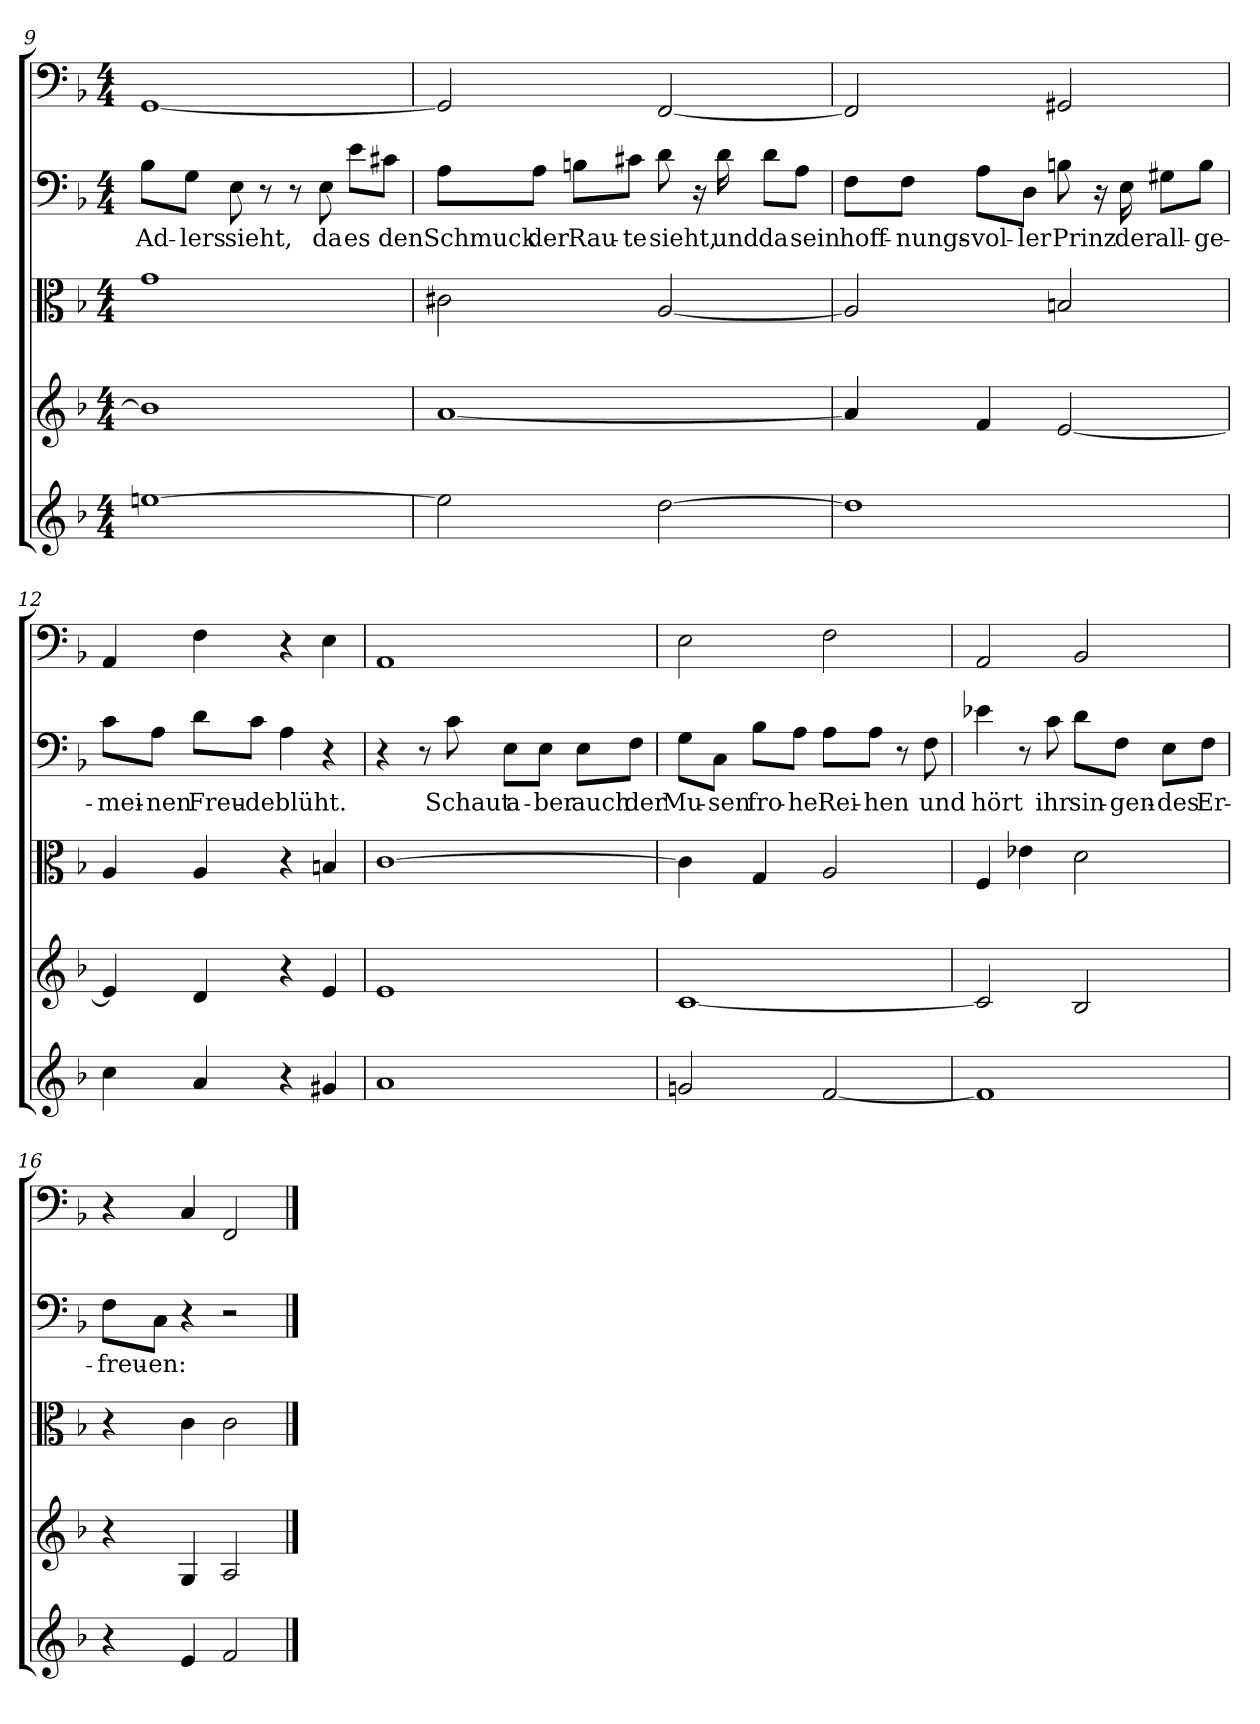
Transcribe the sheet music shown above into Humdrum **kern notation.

**kern	**kern	**kern	**kern	**text	**kern
*part5	*part4	*part3	*part2	*part2	*part1
*staff5	*staff4	*staff3	*staff2	*staff2	*staff1
*clefG2	*clefG2	*clefC3	*clefF4	*	*clefF4
*k[b-]	*k[b-]	*k[b-]	*k[b-]	*	*k[b-]
*F:	*F:	*F:	*F:	*	*F:
*M4/4	*M4/4	*M4/4	*M4/4	*	*M4/4
=9	=9	=9	=9	=9	=9
[1een\	1b-\]	1g\	8B-\L	Ad-	[1GG/
.	.	.	8G\J	-lers	.
.	.	.	8E\	sieht,	.
.	.	.	8r	.	.
.	.	.	8r	.	.
.	.	.	8E\	da	.
.	.	.	8e\L	es	.
.	.	.	8c#X\J	den	.
=10	=10	=10	=10	=10	=10
2ee\]	[1a/	2c#X\	8A\L	Schmuck	2GG/]
.	.	.	8A\J	der	.
.	.	.	8Bn\L	Rau-	.
.	.	.	8c#X\J	-te	.
[2dd\	.	[2A/	8d\	sieht,	[2FF/
.	.	.	16r	.	.
.	.	.	16d\	und	.
.	.	.	8d\L	da	.
.	.	.	8A\J	sein	.
=11	=11	=11	=11	=11	=11
1dd\]	4a/]	2A/]	8F\L	hoff-	2FF/]
.	.	.	8F\J	-nungs-	.
.	4f/	.	8A\L	-vol-	.
.	.	.	8D\J	-ler	.
.	[2e/	2Bn/	8Bn\	Prinz	2GG#X/
.	.	.	16r	.	.
.	.	.	16E\	der	.
.	.	.	8G#X\L	all-	.
.	.	.	8B\J	-ge-	.
=12	=12	=12	=12	=12	=12
4cc\	4e/]	4A/	8c\L	-mei-	4AA/
.	.	.	8A\J	-nen	.
4a/	4d/	4A/	8d\L	Freu-	4F\
.	.	.	8c\J	-de	.
4r	4r	4r	4A\	blüht.	4r
4g#X/	4e/	4Bn/	4r	.	4E\
=13	=13	=13	=13	=13	=13
1a/	1e/	[1c\	4r	.	1AA/
.	.	.	8r	.	.
.	.	.	8c\	Schaut	.
.	.	.	8E\L	a-	.
.	.	.	8E\J	-ber	.
.	.	.	8E\L	auch	.
.	.	.	8F\J	der	.
=14	=14	=14	=14	=14	=14
2gn/	[1c/	4c\]	8G\L	Mu-	2E\
.	.	.	8C\J	-sen	.
.	.	4G/	8B-\L	fro-	.
.	.	.	8A\J	-he	.
[2f/	.	2A/	8A\L	Rei-	2F\
.	.	.	8A\J	-hen	.
.	.	.	8r	.	.
.	.	.	8F\	und	.
=15	=15	=15	=15	=15	=15
1f/]	2c/]	4F/	4e-X\	hört	2AA/
.	.	4e-X\	8r	.	.
.	.	.	8c\	ihr	.
.	2B-/	2d\	8d\L	sin-	2BB-/
.	.	.	8F\J	-gen-	.
.	.	.	8E\L	-des	.
.	.	.	8F\J	Er-	.
=16	=16	=16	=16	=16	=16
4r	4r	4r	8F\L	-freu-	4r
.	.	.	8C\J	-en:	.
4e/	4G/	4c\	4r	.	4C/
2f/	2A/	2c\	2r	.	2FF/
==	==	==	==	==	==
*-	*-	*-	*-	*-	*-
